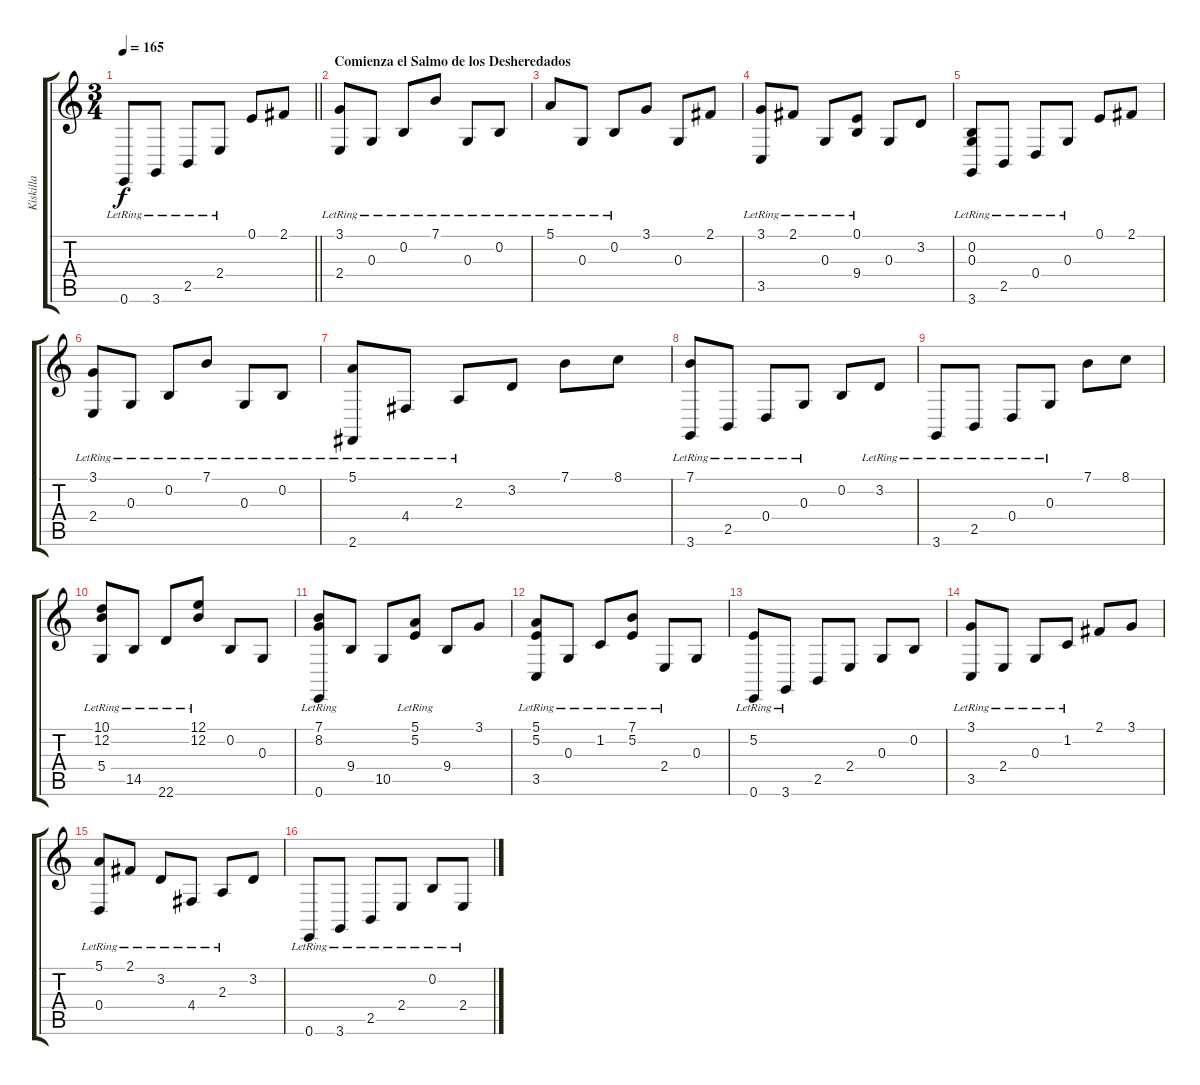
\track ("Kiskilla" "Kiskilla") {instrument acousticgrandpiano}
\staff {score tabs}
\tuning (E4 B3 G3 D3 A2 E2) {hide}
\ts (3 4)
\tempo 165
\clef g2
\barLineRight lightlight
\ks c
0.6{lr}.8{dy f} 3.6{lr}.8 2.5{lr}.8 2.4{lr}.8 0.1.8 2.1.8 |
\section ("" "Comienza el Salmo de los Desheredados")
(3.1{lr} 2.4{lr}).8 0.3{lr}.8 0.2{lr}.8 7.1{lr}.8 0.3{lr}.8 0.2{lr}.8 |
5.1{lr}.8 0.3{lr}.8 0.2{lr}.8 3.1.8 0.3.8 2.1.8 |
(3.1 3.5{lr}).8 2.1{lr}.8 0.3{lr}.8 (0.1{lr} 9.4{lr}).8 0.3.8 3.2.8 |
(0.2{lr} 0.3{lr} 3.6{lr}).8 2.5{lr}.8 0.4{lr}.8 0.3{lr}.8 0.1.8 2.1.8 |
(3.1{lr} 2.4{lr}).8 0.3{lr}.8 0.2{lr}.8 7.1{lr}.8 0.3{lr}.8 0.2{lr}.8 |
(5.1{lr} 2.6{lr}).8 4.4{lr}.8 2.3{lr}.8 3.2.8 7.1.8 8.1.8 |
(7.1{lr} 3.6).8 2.5{lr}.8 0.4{lr}.8 0.3{lr}.8 0.2.8 3.2{lr}.8 |
3.6{lr}.8 2.5{lr}.8 0.4{lr}.8 0.3{lr}.8 7.1.8 8.1.8 |
(10.1{lr} 12.2 5.4{lr}).8 14.5{lr}.8 22.6{lr}.8 (12.1{lr} 12.2).8 0.2.8 0.3.8 |
(7.1{lr} 8.2{lr} 0.6{lr}).8 9.4.8 10.5.8 (5.1{lr} 5.2{lr}).8 9.4.8 3.1.8 |
(5.1{lr} 5.2{lr} 3.5{lr}).8 0.3{lr}.8 1.2{lr}.8 (7.1{lr} 5.2{lr}).8 2.4{lr}.8 0.3.8 |
(5.2{lr} 0.6{lr}).8 3.6{lr}.8 2.5.8 2.4.8 0.3.8 0.2.8 |
(3.1{lr} 3.5{lr}).8 2.4{lr}.8 0.3{lr}.8 1.2{lr}.8 2.1.8 3.1.8 |
(5.1 0.4{lr}).8 2.1{lr}.8 3.2{lr}.8 4.4{lr}.8 2.3{lr}.8 3.2.8 |
0.6{lr}.8 3.6{lr}.8 2.5{lr}.8 2.4{lr}.8 0.2{lr}.8 2.4{lr}.8
